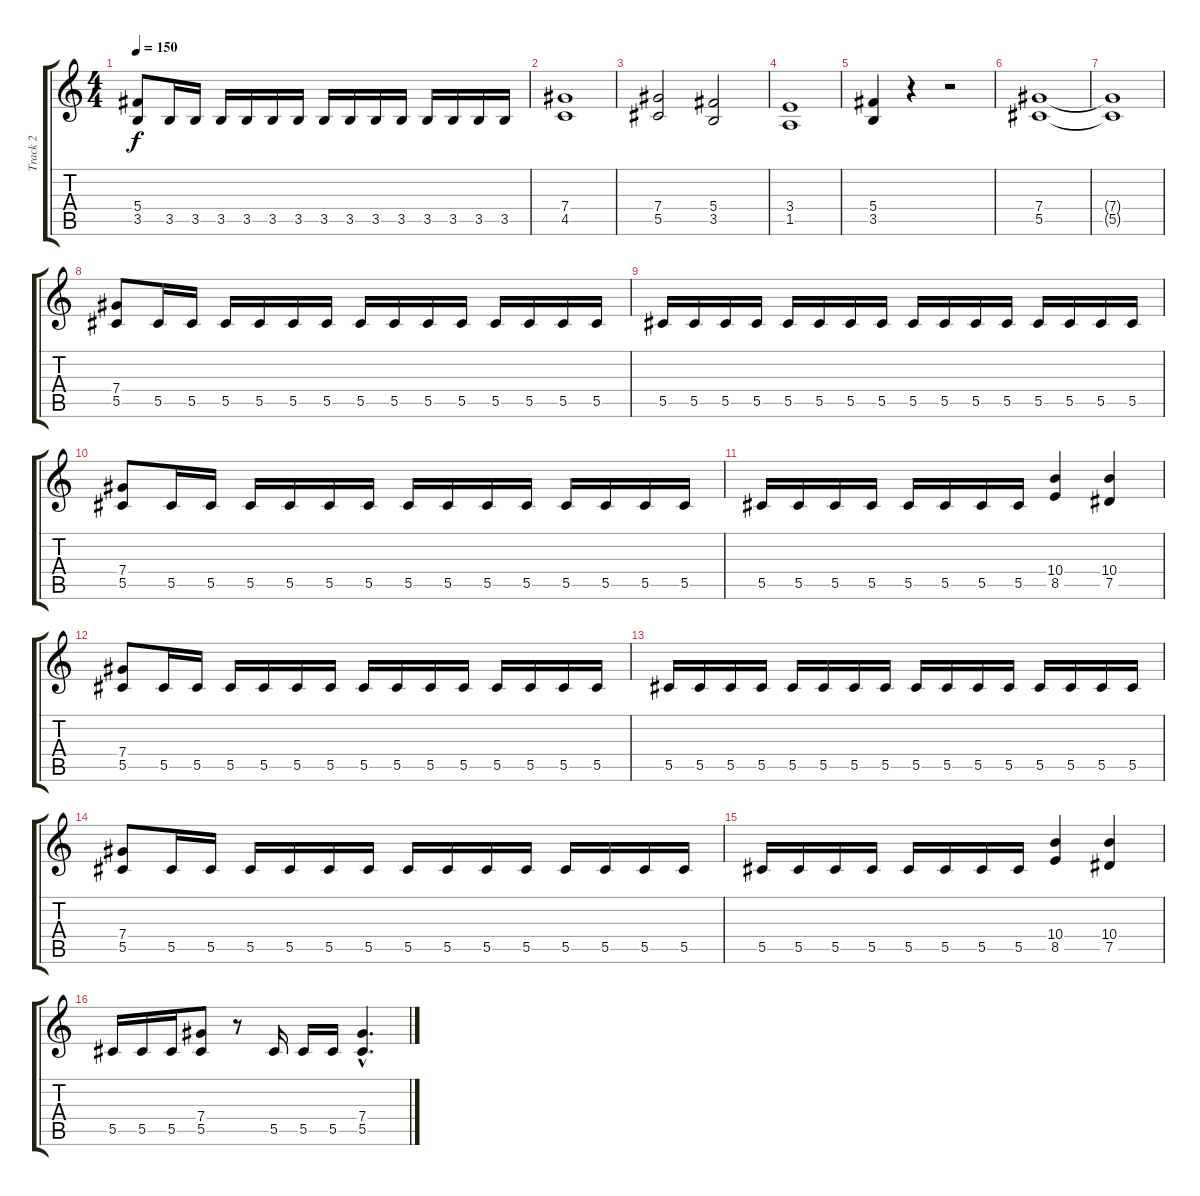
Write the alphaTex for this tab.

\track ("Track 2" "Track 2") {instrument distortionguitar}
\staff {score tabs}
\tuning (Eb4 Bb3 Gb3 Db3 Ab2 Eb2) {hide}
\ts (4 4)
\tempo 150
\clef g2
\ks c
(5.4 3.5).8{dy f} 3.5.16 3.5.16 3.5.16 3.5.16 3.5.16 3.5.16 3.5.16 3.5.16 3.5.16 3.5.16 3.5.16 3.5.16 3.5.16 3.5.16 |
(7.4 4.5).1 |
(7.4 5.5).2 (5.4 3.5).2 |
(3.4 1.5).1 |
(5.4 3.5).4 r.4 r.2 |
(7.4 5.5).1 |
(7.4{t} 5.5{t}).1 |
(7.4 5.5).8 5.5.16 5.5.16 5.5.16 5.5.16 5.5.16 5.5.16 5.5.16 5.5.16 5.5.16 5.5.16 5.5.16 5.5.16 5.5.16 5.5.16 |
5.5.16 5.5.16 5.5.16 5.5.16 5.5.16 5.5.16 5.5.16 5.5.16 5.5.16 5.5.16 5.5.16 5.5.16 5.5.16 5.5.16 5.5.16 5.5.16 |
(7.4 5.5).8 5.5.16 5.5.16 5.5.16 5.5.16 5.5.16 5.5.16 5.5.16 5.5.16 5.5.16 5.5.16 5.5.16 5.5.16 5.5.16 5.5.16 |
5.5.16 5.5.16 5.5.16 5.5.16 5.5.16 5.5.16 5.5.16 5.5.16 (10.4 8.5).4 (10.4 7.5).4 |
(7.4 5.5).8 5.5.16 5.5.16 5.5.16 5.5.16 5.5.16 5.5.16 5.5.16 5.5.16 5.5.16 5.5.16 5.5.16 5.5.16 5.5.16 5.5.16 |
5.5.16 5.5.16 5.5.16 5.5.16 5.5.16 5.5.16 5.5.16 5.5.16 5.5.16 5.5.16 5.5.16 5.5.16 5.5.16 5.5.16 5.5.16 5.5.16 |
(7.4 5.5).8 5.5.16 5.5.16 5.5.16 5.5.16 5.5.16 5.5.16 5.5.16 5.5.16 5.5.16 5.5.16 5.5.16 5.5.16 5.5.16 5.5.16 |
5.5.16 5.5.16 5.5.16 5.5.16 5.5.16 5.5.16 5.5.16 5.5.16 (10.4 8.5).4 (10.4 7.5).4 |
5.5.16 5.5.16 5.5.16 (7.4 5.5).8 r.8 5.5.16 5.5.16 5.5.16 (7.4{hac} 5.5{hac}).4{d}
